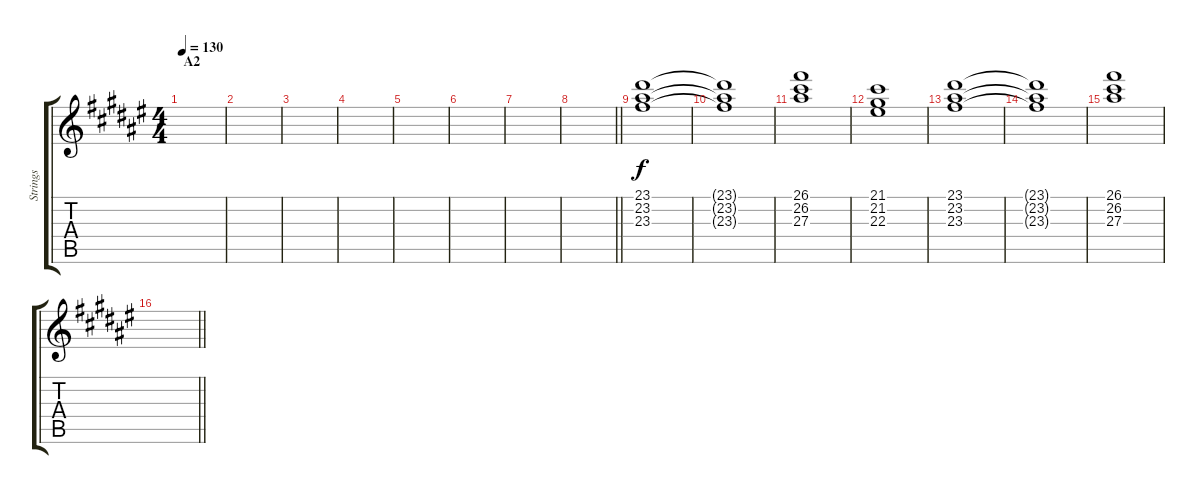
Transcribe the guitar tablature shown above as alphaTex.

\track ("Strings" "Strings") {instrument fx4atmosphere}
\staff {score tabs}
\tuning (E4 B3 G3 D3 A2 E2) {hide}
\ts (4 4)
\section ("" "A2")
\tempo 130
\clef g2
\ks d#minor
|
|
|
|
|
|
|
\barLineRight lightlight
|
(23.1 23.2 23.3).1{volume 8 instrument fx4atmosphere} |
(23.1{t} 23.2{t} 23.3{t}).1 |
(26.1 26.2 27.3).1 |
(21.1 21.2 22.3).1 |
(23.1 23.2 23.3).1 |
(23.1{t} 23.2{t} 23.3{t}).1 |
(26.1 26.2 27.3).1 |
\barLineRight lightlight
